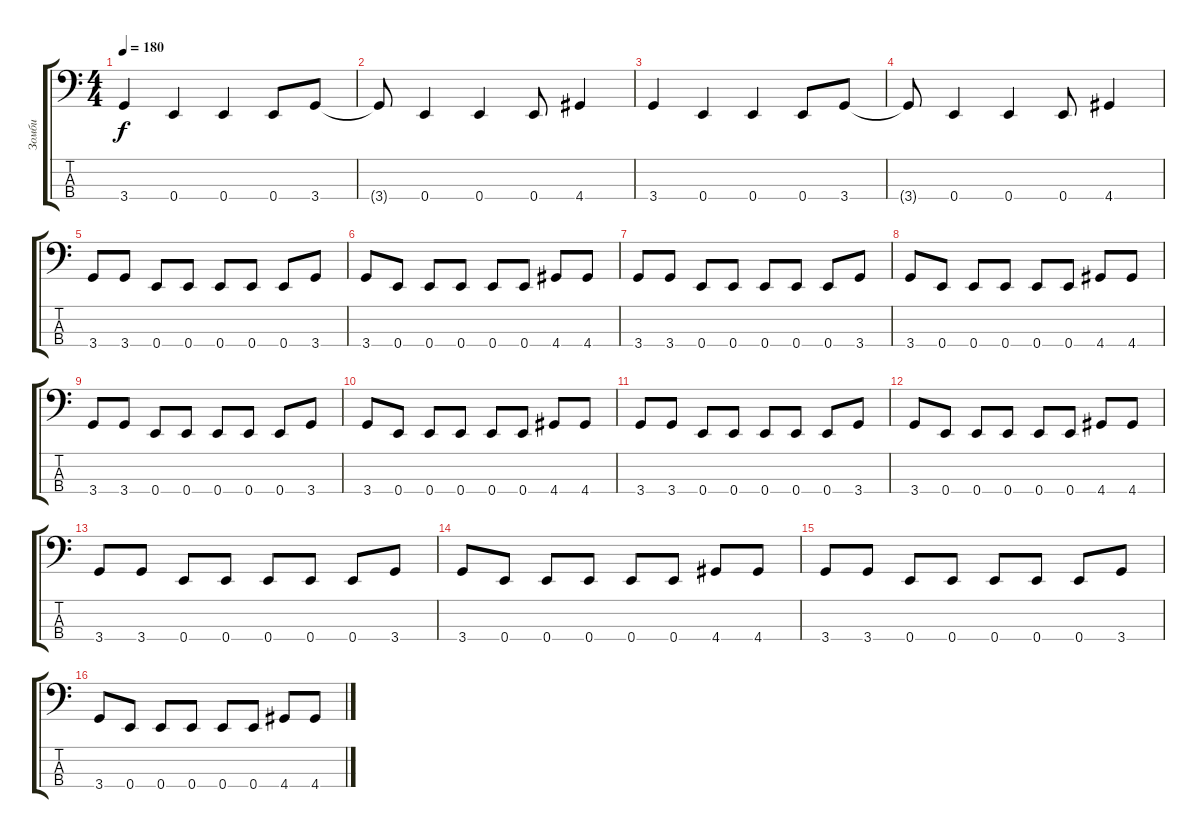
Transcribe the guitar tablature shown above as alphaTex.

\track ("Зомби" "Зомби") {instrument electricbasspick}
\staff {score tabs}
\tuning (G2 D2 A1 E1) {hide}
\ts (4 4)
\tempo 180
\clef f4
\ks c
3.4.4{dy f} 0.4.4 0.4.4 0.4.8 3.4.8 |
3.4{t}.8 0.4.4 0.4.4 0.4.8 4.4.4 |
3.4.4 0.4.4 0.4.4 0.4.8 3.4.8 |
3.4{t}.8 0.4.4 0.4.4 0.4.8 4.4.4 |
3.4.8 3.4.8 0.4.8 0.4.8 0.4.8 0.4.8 0.4.8 3.4.8 |
3.4.8 0.4.8 0.4.8 0.4.8 0.4.8 0.4.8 4.4.8 4.4.8 |
3.4.8 3.4.8 0.4.8 0.4.8 0.4.8 0.4.8 0.4.8 3.4.8 |
3.4.8 0.4.8 0.4.8 0.4.8 0.4.8 0.4.8 4.4.8 4.4.8 |
3.4.8 3.4.8 0.4.8 0.4.8 0.4.8 0.4.8 0.4.8 3.4.8 |
3.4.8 0.4.8 0.4.8 0.4.8 0.4.8 0.4.8 4.4.8 4.4.8 |
3.4.8 3.4.8 0.4.8 0.4.8 0.4.8 0.4.8 0.4.8 3.4.8 |
3.4.8 0.4.8 0.4.8 0.4.8 0.4.8 0.4.8 4.4.8 4.4.8 |
3.4.8 3.4.8 0.4.8 0.4.8 0.4.8 0.4.8 0.4.8 3.4.8 |
3.4.8 0.4.8 0.4.8 0.4.8 0.4.8 0.4.8 4.4.8 4.4.8 |
3.4.8 3.4.8 0.4.8 0.4.8 0.4.8 0.4.8 0.4.8 3.4.8 |
3.4.8 0.4.8 0.4.8 0.4.8 0.4.8 0.4.8 4.4.8 4.4.8
